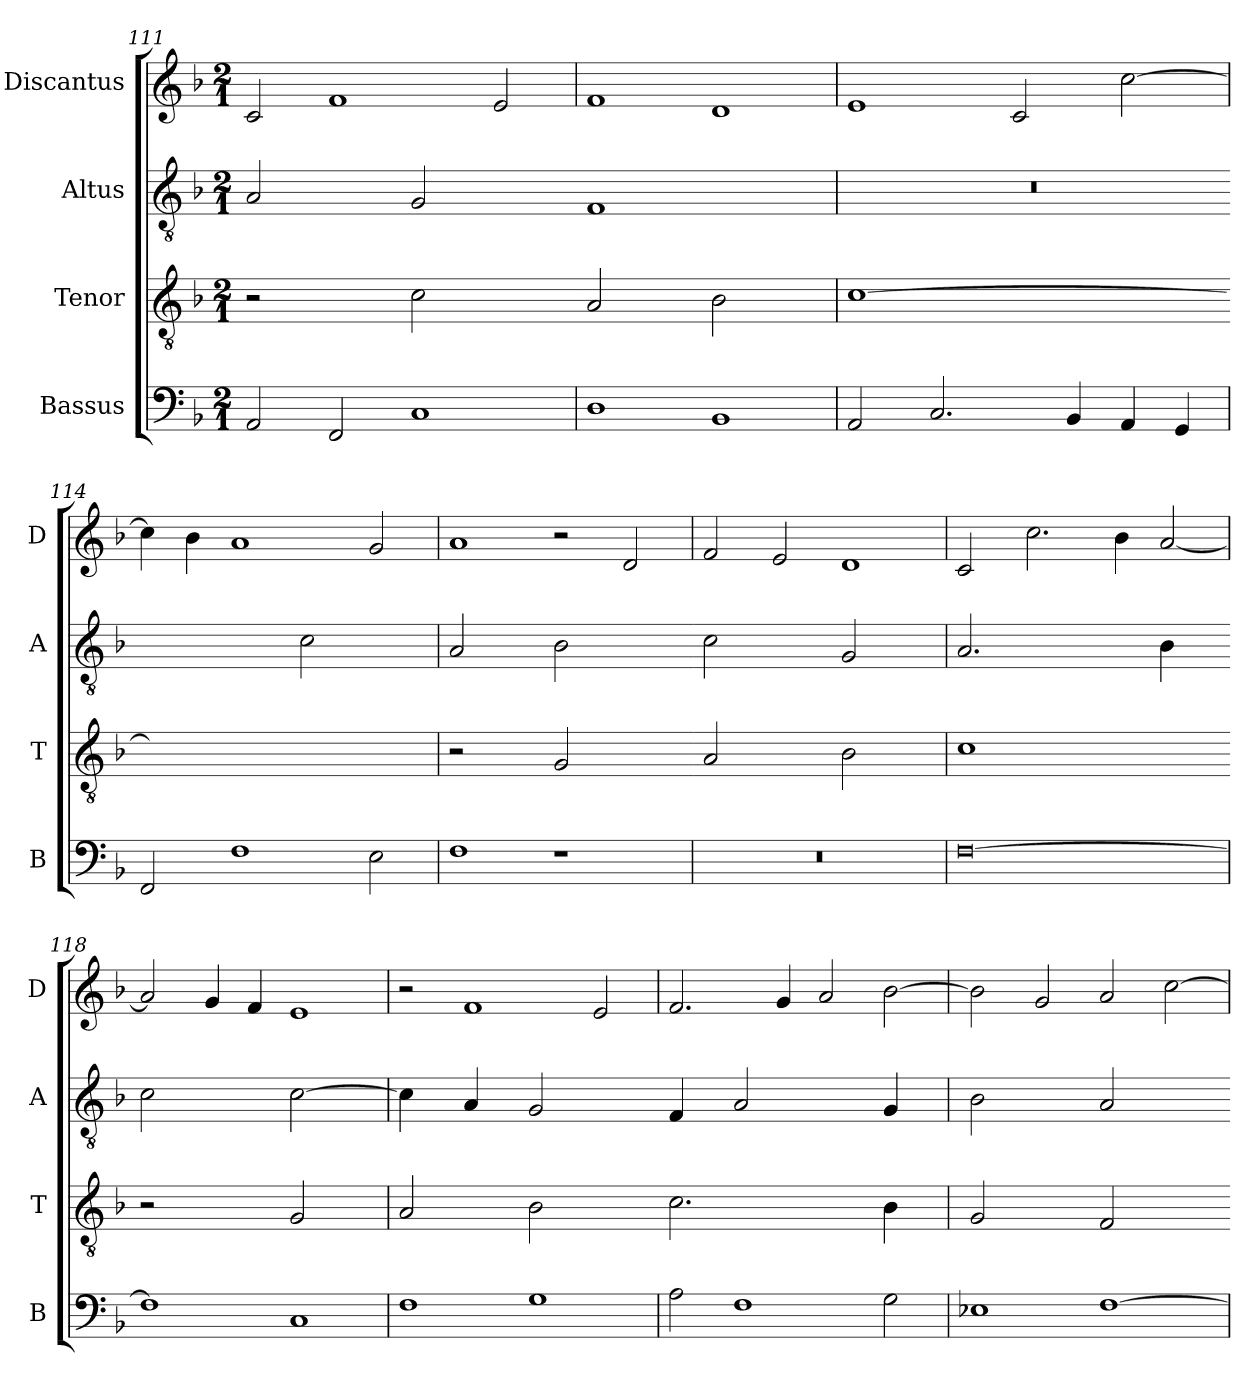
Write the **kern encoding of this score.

**kern	**kern	**kern	**kern
*part4	*part3	*part2	*part1
*staff4	*staff3	*staff2	*staff1
*I"Bassus	*I"Tenor	*I"Altus	*I"Discantus
*I'B	*I'T	*I'A	*I'D
*clefF4	*clefGv2	*clefGv2	*clefG2
*k[b-]	*k[b-]	*k[b-]	*k[b-]
*M2/1	*M2/1	*M2/1	*M2/1
=111	=111	=111	=111
!	!LO:N:vis=2	!LO:N:vis=2	!
2AA/	1r	1A	2c/
2FF/	.	.	1f
!	!LO:N:vis=2	!LO:N:vis=2	!
1C	1c	1G	.
.	.	.	2e/
=112	=112-	=112-	=112
!	!LO:N:vis=2	!LO:N:vis=1	!
1D	1A	0F	1f
!	!LO:N:vis=2	!	!
1BB-	1B-	.	1d
=113	=113	=113	=113
!	!LO:N:vis=1	!LO:N:vis=1	!
2AA/	[0c	0r	1e
2.C/	.	.	.
.	.	.	2c/
4BB-/	.	.	.
4AA/	.	.	[2cc\
4GG/	.	.	.
=114	=114-	=114-	=114
!	!LO:N:vis=1	!LO:N:vis=2	!
2FF/	0cyy]	1ryy	4cc\]
.	.	.	4b-\
1F	.	.	1a
!	!	!LO:N:vis=2	!
.	.	1c	.
2E\	.	.	2g/
=115	=115	=115	=115
!	!LO:N:vis=2	!LO:N:vis=2	!
1F	1r	1A	1a
!	!LO:N:vis=2	!LO:N:vis=2	!
1r	1G	1B-	2r
.	.	.	2d/
=116	=116-	=116-	=116
!	!LO:N:vis=2	!LO:N:vis=2	!
0r	1A	1c	2f/
.	.	.	2e/
!	!LO:N:vis=2	!LO:N:vis=2	!
.	1B-	1G	1d
=117	=117	=117	=117
!	!LO:N:vis=1	!LO:N:vis=2.	!
[0F	0c	1.A	2c/
.	.	.	2.cc\
.	.	.	4b-\
!	!	!LO:N:vis=4	!
.	.	2B-\	[2a/
=118	=118-	=118-	=118
!	!LO:N:vis=2	!LO:N:vis=2	!
1F]	1r	1c	2a/]
.	.	.	4g/
.	.	.	4f/
!	!LO:N:vis=2	!LO:N:vis=2	!
1C	1G	[1c	1e
=119	=119	=119	=119
!	!LO:N:vis=2	!LO:N:vis=4	!
1F	1A	2c\]	2r
!	!	!LO:N:vis=4	!
.	.	2A/	1f
!	!LO:N:vis=2	!LO:N:vis=2	!
1G	1B-	1G	.
.	.	.	2e/
=120	=120-	=120-	=120
!	!LO:N:vis=2.	!LO:N:vis=4	!
2A\	1.c	2F/	2.f/
!	!	!LO:N:vis=2	!
1F	.	1A	.
.	.	.	4g/
.	.	.	2a/
!	!LO:N:vis=4	!LO:N:vis=4	!
2G\	2B-\	2G/	[2b-\
=121	=121	=121	=121
!	!LO:N:vis=2	!LO:N:vis=2	!
1E-X	1G	1B-	2b-\]
.	.	.	2g/
!	!LO:N:vis=2	!LO:N:vis=2	!
[1F	1F	1A	2a/
.	.	.	[2cc\
=	=-	=-	=
*-	*-	*-	*-
